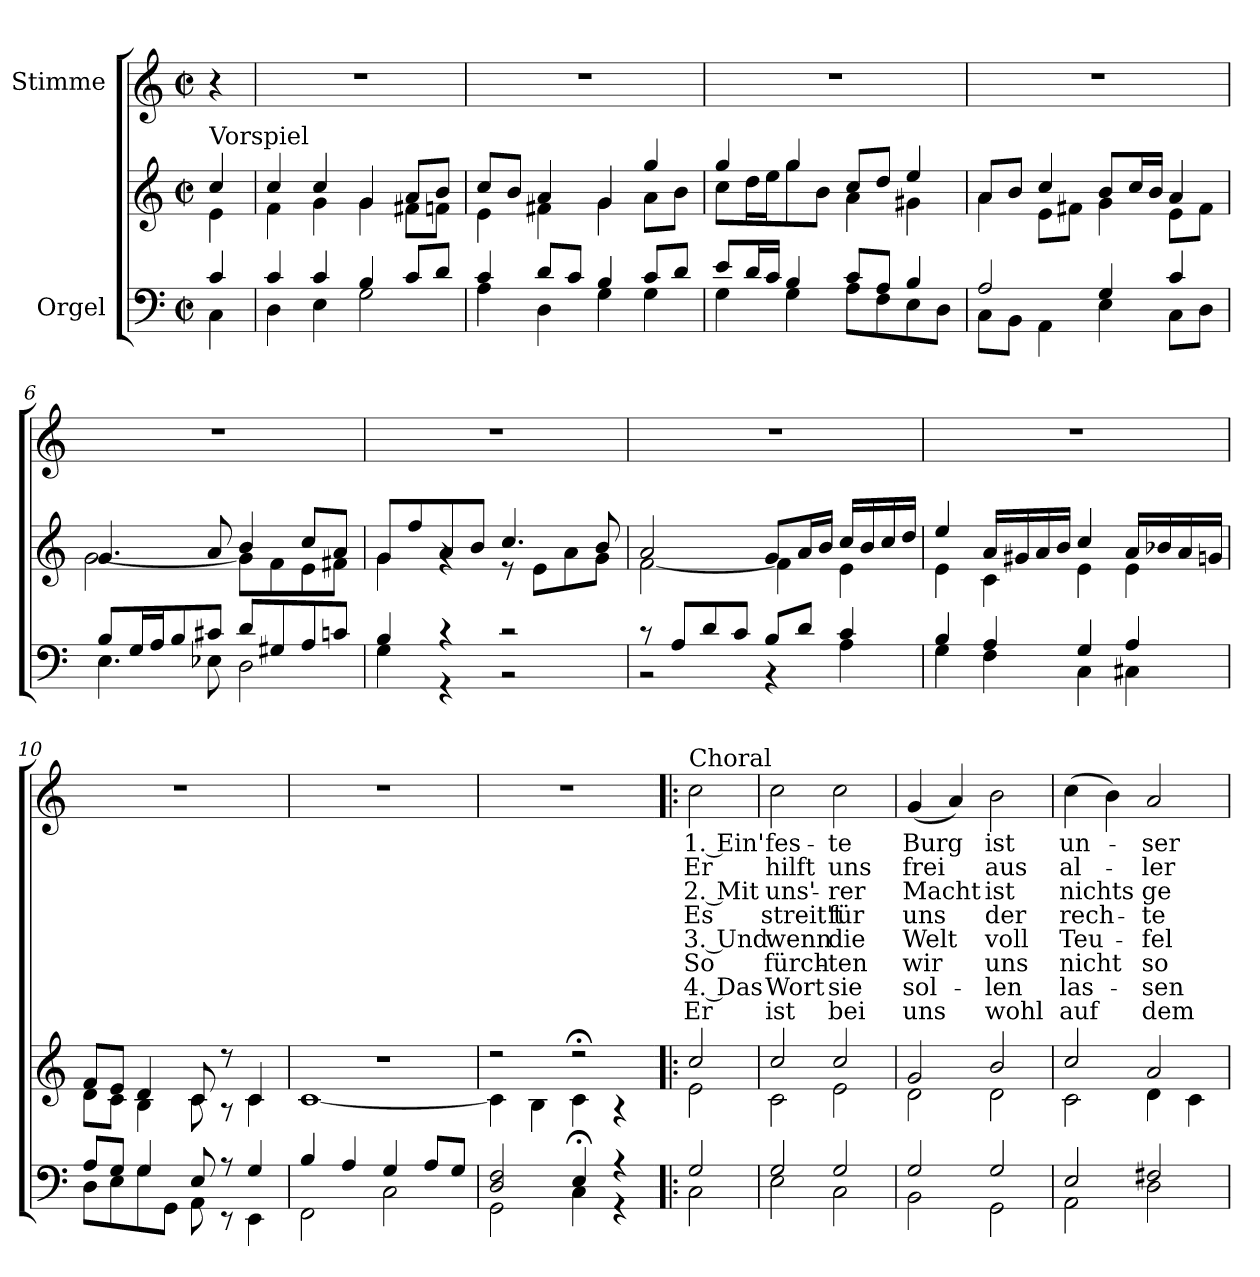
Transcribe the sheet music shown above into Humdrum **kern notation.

**kern	**kern	**kern	**text	**text	**text	**text	**text	**text	**text	**text
*part2	*part2	*part1	*part1	*part1	*part1	*part1	*part1	*part1	*part1	*part1
*staff3	*staff2	*staff1	*staff1	*staff1	*staff1	*staff1	*staff1	*staff1	*staff1	*staff1
*I"Orgel	*	*I"Stimme	*	*	*	*	*	*	*	*
*clefF4	*clefG2	*clefG2	*	*	*	*	*	*	*	*
*k[]	*k[]	*k[]	*	*	*	*	*	*	*	*
*M2/2	*M2/2	*M2/2	*	*	*	*	*	*	*	*
*met(c|)	*met(c|)	*met(c|)	*	*	*	*	*	*	*	*
=1	=1	=1	=1	=1	=1	=1	=1	=1	=1	=1
*^	*^	*	*	*	*	*	*	*	*	*
!	!	!LO:TX:a:t=Vorspiel	!	!	!	!	!	!	!	!	!	!
4c/	4C\	4cc/	4e\	4r	.	.	.	.	.	.	.	.
=2	=2	=2	=2	=2	=2	=2	=2	=2	=2	=2	=2	=2
4c/	4D\	4cc/	4f\	1r	.	.	.	.	.	.	.	.
4c/	4E\	4cc/	4g\	.	.	.	.	.	.	.	.	.
4B/	2G\	4g/	4g\	.	.	.	.	.	.	.	.	.
8c/L	.	8a/L	8f#X\L	.	.	.	.	.	.	.	.	.
8d/J	.	8b/J	8fn\J	.	.	.	.	.	.	.	.	.
=3	=3	=3	=3	=3	=3	=3	=3	=3	=3	=3	=3	=3
4c/	4A\	8cc/L	4e\	1r	.	.	.	.	.	.	.	.
.	.	8b/J	.	.	.	.	.	.	.	.	.	.
8d/L	4D\	4a/	4f#X\	.	.	.	.	.	.	.	.	.
8c/J	.	.	.	.	.	.	.	.	.	.	.	.
4B/	4G\	4g/	4g\	.	.	.	.	.	.	.	.	.
8c/L	4G\	4gg/	8a\L	.	.	.	.	.	.	.	.	.
8d/J	.	.	8b\J	.	.	.	.	.	.	.	.	.
=4	=4	=4	=4	=4	=4	=4	=4	=4	=4	=4	=4	=4
8e/L	4G\	4gg/	8cc\L	1r	.	.	.	.	.	.	.	.
16d/L	.	.	16dd\L	.	.	.	.	.	.	.	.	.
16c/JJ	.	.	16ee\J	.	.	.	.	.	.	.	.	.
4B/	4G\	4gg/	8gg\	.	.	.	.	.	.	.	.	.
.	.	.	8b\J	.	.	.	.	.	.	.	.	.
8c/L	8A\L	8cc/L	4a\	.	.	.	.	.	.	.	.	.
8A/J	8F\	8dd/J	.	.	.	.	.	.	.	.	.	.
4B/	8E\	4ee/	4g#X\	.	.	.	.	.	.	.	.	.
.	8D\J	.	.	.	.	.	.	.	.	.	.	.
=5	=5	=5	=5	=5	=5	=5	=5	=5	=5	=5	=5	=5
2A/	8C\L	8a/L	4a\	1r	.	.	.	.	.	.	.	.
.	8BB\J	8b/J	.	.	.	.	.	.	.	.	.	.
.	4AA\	4cc/	8e\L	.	.	.	.	.	.	.	.	.
.	.	.	8f#X\J	.	.	.	.	.	.	.	.	.
4G/	4E\	8b/L	4g\	.	.	.	.	.	.	.	.	.
.	.	16cc/L	.	.	.	.	.	.	.	.	.	.
.	.	16b/JJ	.	.	.	.	.	.	.	.	.	.
4c/	8C\L	4a/	8e\L	.	.	.	.	.	.	.	.	.
.	8D\J	.	8f#\J	.	.	.	.	.	.	.	.	.
=6	=6	=6	=6	=6	=6	=6	=6	=6	=6	=6	=6	=6
8B/L	4.E\	4.g/	[2g\	1r	.	.	.	.	.	.	.	.
16G/L	.	.	.	.	.	.	.	.	.	.	.	.
16A/J	.	.	.	.	.	.	.	.	.	.	.	.
8B/	.	.	.	.	.	.	.	.	.	.	.	.
8c#X/J	8E-X\	8a/	.	.	.	.	.	.	.	.	.	.
8d/L	2D\	4b/	8g\L]	.	.	.	.	.	.	.	.	.
8G#X/	.	.	8f\	.	.	.	.	.	.	.	.	.
8A/	.	8cc/L	8e\	.	.	.	.	.	.	.	.	.
8cn/J	.	8a/J	8f#X\J	.	.	.	.	.	.	.	.	.
=7	=7	=7	=7	=7	=7	=7	=7	=7	=7	=7	=7	=7
4B/	4G\	8g/L	4g\	1r	.	.	.	.	.	.	.	.
.	.	8ff/	.	.	.	.	.	.	.	.	.	.
4r	4r	8a/	4rg	.	.	.	.	.	.	.	.	.
.	.	8b/J	.	.	.	.	.	.	.	.	.	.
2r	2r	4.cc/	8r	.	.	.	.	.	.	.	.	.
.	.	.	8e\L	.	.	.	.	.	.	.	.	.
.	.	.	8a\	.	.	.	.	.	.	.	.	.
.	.	8b/	8g\J	.	.	.	.	.	.	.	.	.
=8	=8	=8	=8	=8	=8	=8	=8	=8	=8	=8	=8	=8
8r	2r	2a/	[2f\	1r	.	.	.	.	.	.	.	.
8A/L	.	.	.	.	.	.	.	.	.	.	.	.
8d/	.	.	.	.	.	.	.	.	.	.	.	.
8c/J	.	.	.	.	.	.	.	.	.	.	.	.
8B/L	4r	8g/L	4f\]	.	.	.	.	.	.	.	.	.
8d/J	.	16a/L	.	.	.	.	.	.	.	.	.	.
.	.	16b/JJ	.	.	.	.	.	.	.	.	.	.
4c/	4A\	16cc/LL	4e\	.	.	.	.	.	.	.	.	.
.	.	16b/	.	.	.	.	.	.	.	.	.	.
.	.	16cc/	.	.	.	.	.	.	.	.	.	.
.	.	16dd/JJ	.	.	.	.	.	.	.	.	.	.
=9	=9	=9	=9	=9	=9	=9	=9	=9	=9	=9	=9	=9
4B/	4G\	4ee/	4e\	1r	.	.	.	.	.	.	.	.
4A/	4F\	16a/LL	4c\	.	.	.	.	.	.	.	.	.
.	.	16g#X/	.	.	.	.	.	.	.	.	.	.
.	.	16a/	.	.	.	.	.	.	.	.	.	.
.	.	16b/JJ	.	.	.	.	.	.	.	.	.	.
4G/	4C\	4cc/	4e\	.	.	.	.	.	.	.	.	.
4A/	4C#X\	16a/LL	4e\	.	.	.	.	.	.	.	.	.
.	.	16b-X/	.	.	.	.	.	.	.	.	.	.
.	.	16a/	.	.	.	.	.	.	.	.	.	.
.	.	16gn/JJ	.	.	.	.	.	.	.	.	.	.
=10	=10	=10	=10	=10	=10	=10	=10	=10	=10	=10	=10	=10
8A/L	8D\L	8f/L	8d\L	1r	.	.	.	.	.	.	.	.
8G/J	8E\	8e/J	8c\J	.	.	.	.	.	.	.	.	.
4G/	8G\	4d/	4B\	.	.	.	.	.	.	.	.	.
.	8GG\J	.	.	.	.	.	.	.	.	.	.	.
8E/	8AA\	8c/	8c\	.	.	.	.	.	.	.	.	.
8r	8r	8r	8r	.	.	.	.	.	.	.	.	.
4G/	4EE\	4c/	4c\	.	.	.	.	.	.	.	.	.
=11	=11	=11	=11	=11	=11	=11	=11	=11	=11	=11	=11	=11
4B/	2FF\	1r	[1c	1r	.	.	.	.	.	.	.	.
4A/	.	.	.	.	.	.	.	.	.	.	.	.
4G/	2C\	.	.	.	.	.	.	.	.	.	.	.
8A/L	.	.	.	.	.	.	.	.	.	.	.	.
8G/J	.	.	.	.	.	.	.	.	.	.	.	.
=12	=12	=12	=12	=12	=12	=12	=12	=12	=12	=12	=12	=12
2D/ 2F/	2GG\	2r	4c\]	1r	.	.	.	.	.	.	.	.
.	.	.	4B\	.	.	.	.	.	.	.	.	.
4E;</	4C\	2r;<	4c\	.	.	.	.	.	.	.	.	.
4r	4r	.	4r	.	.	.	.	.	.	.	.	.
!!LO:LB:g=z
=13!|:	=13!|:	=13!|:	=13!|:	=13!|:	=13!|:	=13!|:	=13!|:	=13!|:	=13!|:	=13!|:	=13!|:	=13!|:
!	!	!	!	!LO:TX:a:t=Choral	!	!	!	!	!	!	!	!
2G/	2C\	2cc/	2e\	2cc\	1. Ein'	Er	2. Mit	Es	3. Und	So	4. Das	Er
=14	=14	=14	=14	=14	=14	=14	=14	=14	=14	=14	=14	=14
2G/	2E\	2cc/	2c\	2cc\	fes-	hilft	uns'-	streit't	wenn	fürch-	Wort	ist
2G/	2C\	2cc/	2e\	2cc\	-te	uns	-rer	für	die	-ten	sie	bei
=15	=15	=15	=15	=15	=15	=15	=15	=15	=15	=15	=15	=15
2G/	2BB\	2g/	2d\	(<4g/	Burg	frei	Macht	uns	Welt	wir	sol-	uns
.	.	.	.	4a/)	.	.	.	.	.	.	.	.
2G/	2GG\	2b/	2d\	2b\	ist	aus	ist	der	voll	uns	-len	wohl
=16	=16	=16	=16	=16	=16	=16	=16	=16	=16	=16	=16	=16
2E/	2AA\	2cc/	2c\	(>4cc\	un-	al-	nichts	rech-	Teu-	nicht	las-	auf
.	.	.	.	4b\)	.	.	.	.	.	.	.	.
2F#X/	2D\	2a/	4d\	2a/	-ser	-ler	ge-	-te	-fel	so	-sen	dem
.	.	.	4c\	.	.	.	.	.	.	.	.	.
*v	*v	*	*	*	*	*	*	*	*	*	*	*
*	*v	*v	*	*	*	*	*	*	*	*	*
=	=	=	=	=	=	=	=	=	=	=
*-	*-	*-	*-	*-	*-	*-	*-	*-	*-	*-
